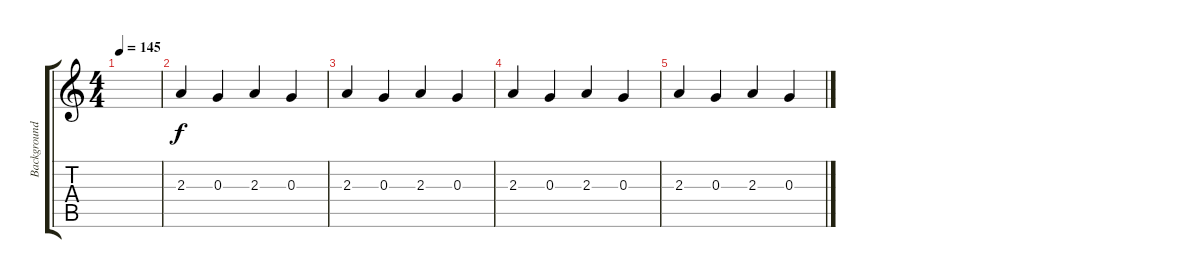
\track ("Background Guitar" "Background") {instrument distortionguitar}
\staff {score tabs}
\tuning (E4 B3 G3 D3 A2 E2) {hide}
\ts (4 4)
\tempo 145
\clef g2
\ks c
|
2.3.4{volume 9} 0.3.4 2.3.4 0.3.4 |
2.3.4 0.3.4 2.3.4 0.3.4 |
2.3.4{volume 0} 0.3.4 2.3.4 0.3.4 |
2.3.4 0.3.4 2.3.4 0.3.4
